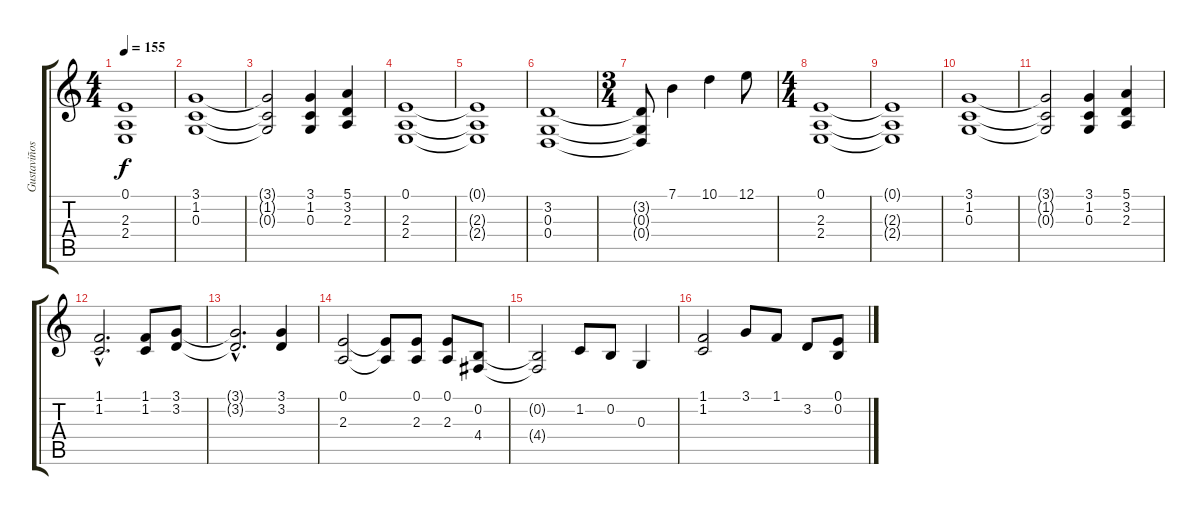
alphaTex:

\track ("Gustaviños Right Piano" "Gustaviños") {instrument acousticgrandpiano}
\staff {score tabs}
\tuning (E4 B3 G3 D3 A2 E2) {hide}
\ts (4 4)
\tempo 155
\clef g2
\ks c
(0.1{t} 2.3{t} 2.4{t}).1{dy f} |
(3.1 1.2 0.3).1 |
(3.1{t} 1.2{t} 0.3{t}).2 (3.1 1.2 0.3).4 (5.1 3.2 2.3).4 |
(0.1 2.3 2.4).1 |
(0.1{t} 2.3{t} 2.4{t}).1 |
(3.2 0.3 0.4).1 |
\ts (3 4)
(3.2{t} 0.3{t} 0.4{t}).8 7.1.4 10.1.4 12.1.8 |
\ts (4 4)
(0.1 2.3 2.4).1 |
(0.1{t} 2.3{t} 2.4{t}).1 |
(3.1 1.2 0.3).1 |
(3.1{t} 1.2{t} 0.3{t}).2 (3.1 1.2 0.3).4 (5.1 3.2 2.3).4 |
(1.1{hac} 1.2{hac}).2{d volume 10 instrument lead1square} (1.1 1.2).8 (3.1 3.2).8 |
(3.1{hac t} 3.2{hac t}).2{d volume 10 instrument lead1square} (3.1 3.2).4 |
(0.1 2.3).2{volume 10 instrument lead1square} (0.1{t} 2.3{t}).8 (0.1 2.3).8 (0.1 2.3).8 (0.2 4.4).8 |
(0.2{t} 4.4{t}).2{volume 10 instrument lead1square} 1.2.8 0.2.8 0.3.4 |
(1.1 1.2).2{volume 10 instrument lead1square} 3.1.8 1.1.8 3.2.8 (0.1 0.2).8
